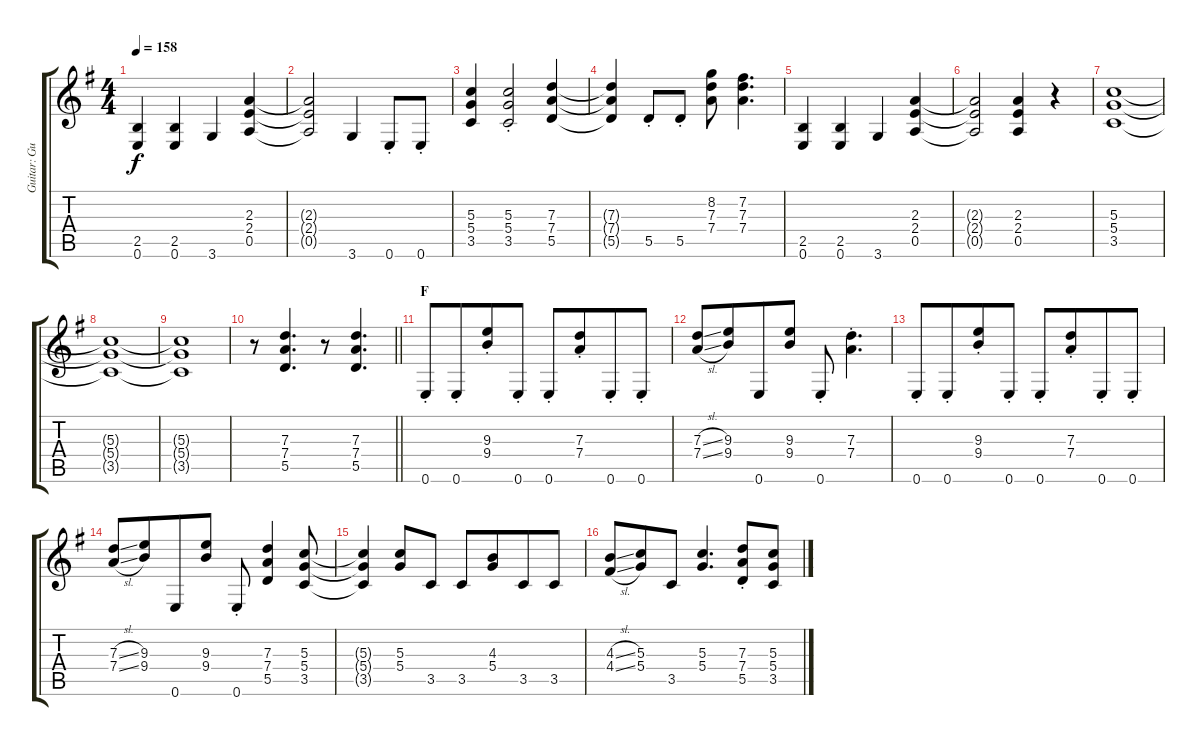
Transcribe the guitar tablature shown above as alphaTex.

\track ("Guitar: Guy" "Guitar: Gu") {instrument distortionguitar}
\staff {score tabs}
\tuning (E4 B3 G3 D3 A2 E2) {hide}
\ts (4 4)
\tempo 158
\clef g2
\ks g
(2.5 0.6).4{dy f} (2.5 0.6).4 3.6.4 (2.3 2.4 0.5).4 |
(2.3{t} 2.4{t} 0.5{t}).2 3.6.4 0.6{st}.8 0.6{st}.8 |
(5.3 5.4 3.5).4 (5.3{st} 5.4{st} 3.5{st}).2 (7.3 7.4 5.5).4 |
(7.3{t} 7.4{t} 5.5{t}).4 5.5{st}.8 5.5{st}.8 (8.2 7.3 7.4).8 (7.2 7.3 7.4).4{d} |
(2.5 0.6).4 (2.5 0.6).4 3.6.4 (2.3 2.4 0.5).4 |
(2.3{t} 2.4{t} 0.5{t}).2 (2.3 2.4 0.5).4 r.4 |
(5.3 5.4 3.5).1 |
(5.3{t} 5.4{t} 3.5{t}).1 |
(5.3{t} 5.4{t} 3.5{t}).1 |
\barLineRight lightlight
r.8 (7.3 7.4 5.5).4{d} r.8 (7.3 7.4 5.5).4{d} |
\section ("" "F")
0.6{st}.8 0.6{st}.8{beam merge} (9.3{st} 9.4{st}).8 0.6{st}.8 0.6{st}.8 (7.3{st} 7.4{st}).8{beam merge} 0.6{st}.8 0.6{st}.8 |
(7.3{sl} 7.4{sl}).8 (9.3 9.4).8{beam merge} 0.6.8 (9.3 9.4).8 0.6{st}.8 (7.3{st} 7.4{st}).4{d} |
0.6{st}.8 0.6{st}.8{beam merge} (9.3{st} 9.4{st}).8 0.6{st}.8 0.6{st}.8 (7.3{st} 7.4{st}).8{beam merge} 0.6{st}.8 0.6{st}.8 |
(7.3{sl} 7.4{sl}).8 (9.3 9.4).8{beam merge} 0.6.8 (9.3 9.4).8 0.6{st}.8 (7.3 7.4 5.5).4 (5.3 5.4 3.5).8 |
(5.3{t} 5.4{t} 3.5{t}).4 (5.3 5.4).8 3.5.8 3.5.8 (4.3 5.4).8{beam merge} 3.5.8 3.5.8 |
(4.3{sl} 4.4{sl}).8 (5.3 5.4).8{beam merge} 3.5.8 (5.3 5.4).4{d} (7.3{st} 7.4{st} 5.5).8 (5.3 5.4 3.5).8
